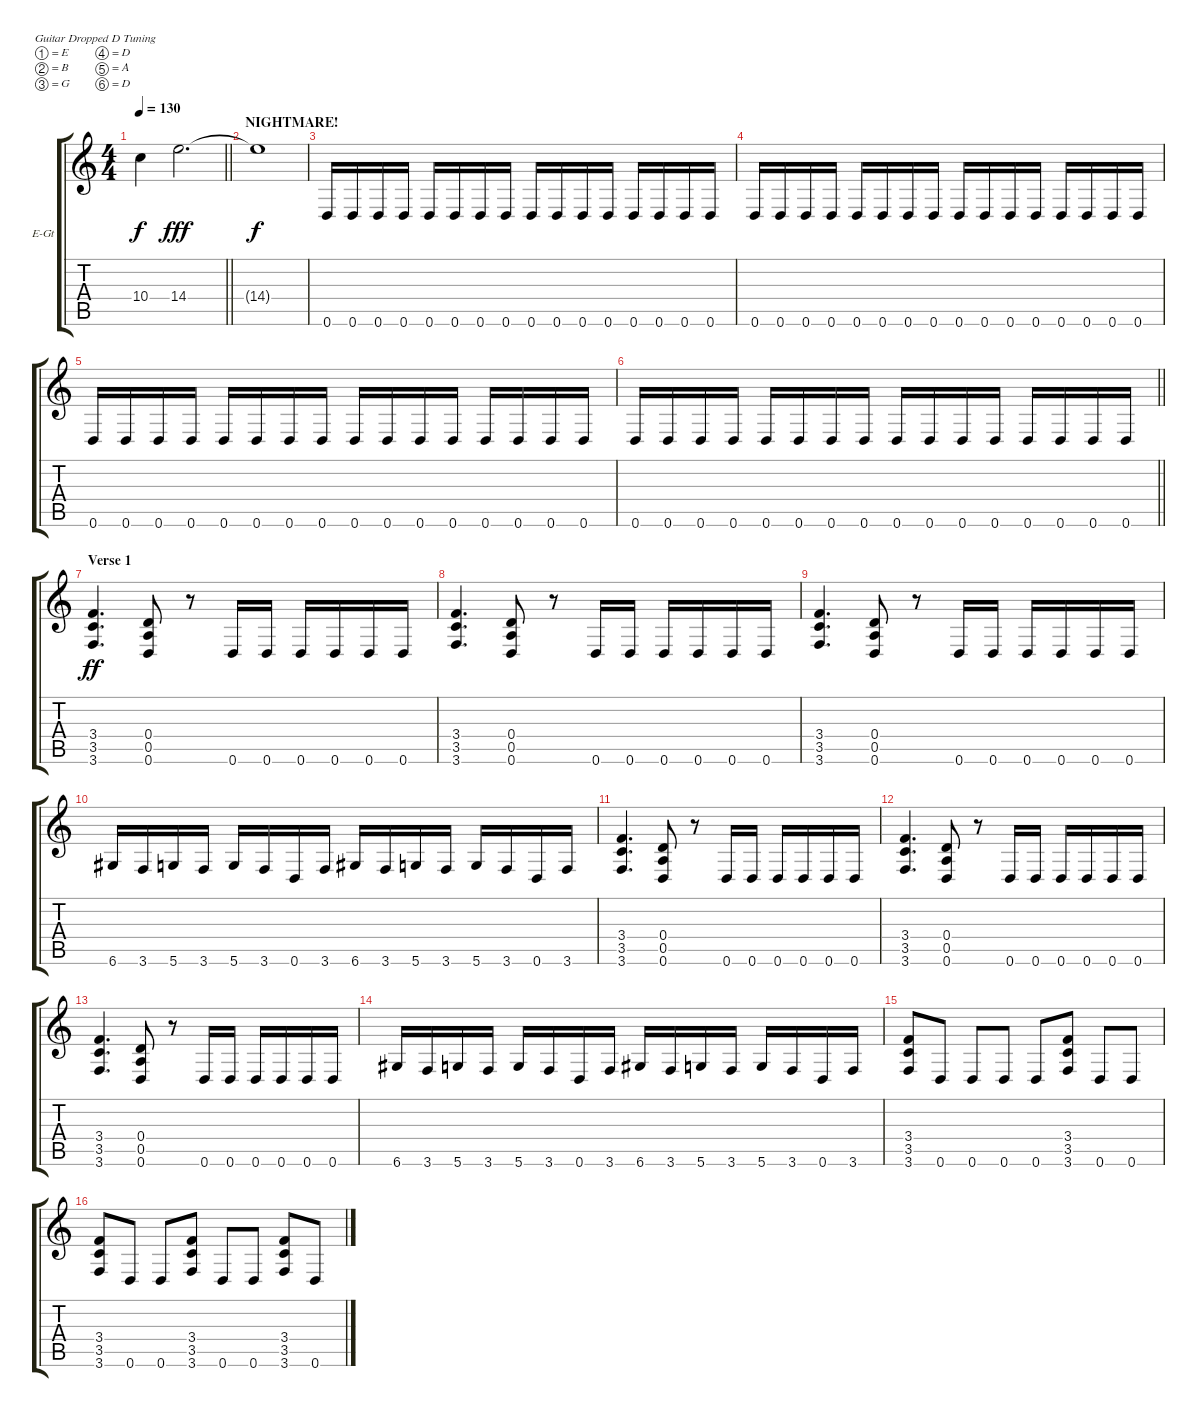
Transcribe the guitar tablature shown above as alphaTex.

\bracketExtendMode groupsimilarinstruments
\firstSystemTrackNameOrientation horizontal
\otherSystemsTrackNameOrientation horizontal
\track ("Guitar (Zacky)" "E-Gt") {instrument overdrivenguitar}
\staff {score tabs}
\tuning (E4 B3 G3 D3 A2 D2)
\ts (4 4)
\tempo 130
\clef g2
\barLineRight lightlight
\ks c
10.4{t}.4{dy f} 14.4.2{d dy fff} |
\section ("" "NIGHTMARE!")
14.4{t}.1{dy f} |
0.6.16 0.6.16 0.6.16 0.6.16 0.6.16 0.6.16 0.6.16 0.6.16 0.6.16 0.6.16 0.6.16 0.6.16 0.6.16 0.6.16 0.6.16 0.6.16 |
0.6.16 0.6.16 0.6.16 0.6.16 0.6.16 0.6.16 0.6.16 0.6.16 0.6.16 0.6.16 0.6.16 0.6.16 0.6.16 0.6.16 0.6.16 0.6.16 |
0.6.16 0.6.16 0.6.16 0.6.16 0.6.16 0.6.16 0.6.16 0.6.16 0.6.16 0.6.16 0.6.16 0.6.16 0.6.16 0.6.16 0.6.16 0.6.16 |
\barLineRight lightlight
0.6.16 0.6.16 0.6.16 0.6.16 0.6.16 0.6.16 0.6.16 0.6.16 0.6.16 0.6.16 0.6.16 0.6.16 0.6.16 0.6.16 0.6.16 0.6.16 |
\section ("" "Verse 1")
(3.4 3.5 3.6).4{d dy ff} (0.4 0.5 0.6).8 r.8 0.6.16 0.6.16 0.6.16 0.6.16 0.6.16 0.6.16 |
(3.4 3.5 3.6).4{d} (0.4 0.5 0.6).8 r.8 0.6.16 0.6.16 0.6.16 0.6.16 0.6.16 0.6.16 |
(3.4 3.5 3.6).4{d} (0.4 0.5 0.6).8 r.8 0.6.16 0.6.16 0.6.16 0.6.16 0.6.16 0.6.16 |
6.6.16 3.6.16 5.6.16 3.6.16 5.6.16 3.6.16 0.6.16 3.6.16 6.6.16 3.6.16 5.6.16 3.6.16 5.6.16 3.6.16 0.6.16 3.6.16 |
(3.4 3.5 3.6).4{d} (0.4 0.5 0.6).8 r.8 0.6.16 0.6.16 0.6.16 0.6.16 0.6.16 0.6.16 |
(3.4 3.5 3.6).4{d} (0.4 0.5 0.6).8 r.8 0.6.16 0.6.16 0.6.16 0.6.16 0.6.16 0.6.16 |
(3.4 3.5 3.6).4{d} (0.4 0.5 0.6).8 r.8 0.6.16 0.6.16 0.6.16 0.6.16 0.6.16 0.6.16 |
6.6.16 3.6.16 5.6.16 3.6.16 5.6.16 3.6.16 0.6.16 3.6.16 6.6.16 3.6.16 5.6.16 3.6.16 5.6.16 3.6.16 0.6.16 3.6.16 |
(3.4 3.5 3.6).8 0.6.8 0.6.8 0.6.8 0.6.8 (3.4 3.5 3.6).8 0.6.8 0.6.8 |
(3.4 3.5 3.6).8 0.6.8 0.6.8 (3.4 3.5 3.6).8 0.6.8 0.6.8 (3.4 3.5 3.6).8 0.6.8
